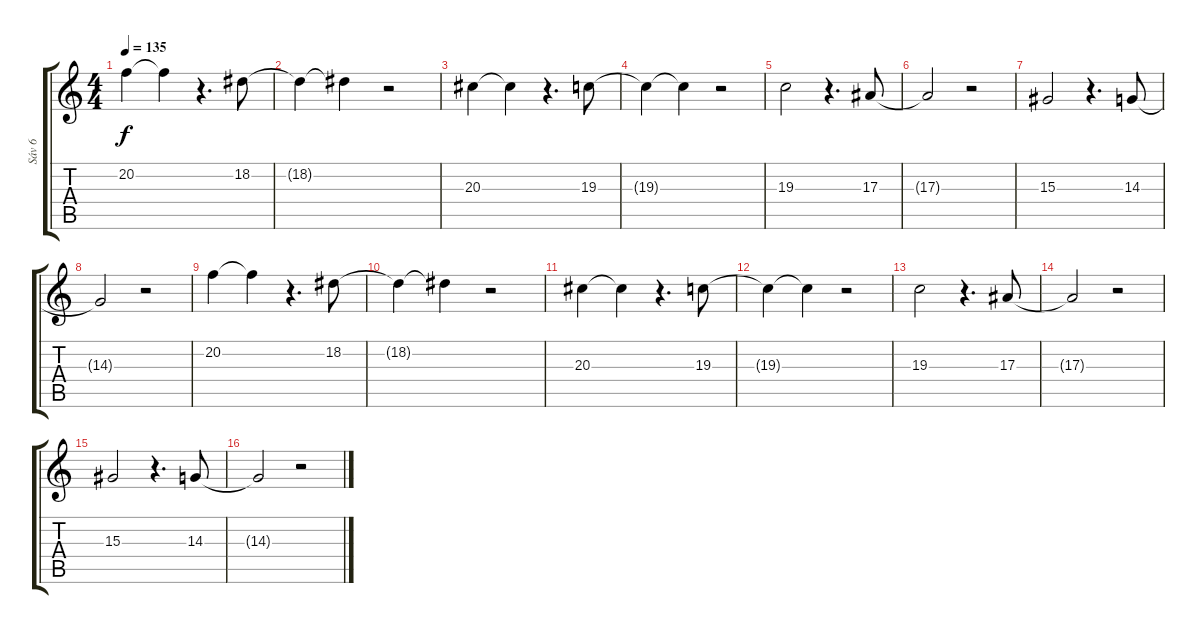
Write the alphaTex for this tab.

\track ("Sáv 6" "Sáv 6") {instrument pad8sweep bank 1}
\staff {score tabs}
\tuning (D4 A3 F3 C3 G2 C2) {hide}
\ts (4 4)
\tempo 135
\clef g2
\ks c
20.2.4{dy f} 20.2{t}.4 r.4{d} 18.2.8 |
18.2{t}.4 18.2{t}.4 r.2 |
20.3.4 20.3{t}.4 r.4{d} 19.3.8 |
19.3{t}.4 19.3{t}.4 r.2 |
19.3.2 r.4{d} 17.3.8 |
17.3{t}.2 r.2 |
15.3.2 r.4{d} 14.3.8 |
14.3{t}.2 r.2 |
20.2.4 20.2{t}.4 r.4{d} 18.2.8 |
18.2{t}.4 18.2{t}.4 r.2 |
20.3.4 20.3{t}.4 r.4{d} 19.3.8 |
19.3{t}.4 19.3{t}.4 r.2 |
19.3.2 r.4{d} 17.3.8 |
17.3{t}.2 r.2 |
15.3.2 r.4{d} 14.3.8 |
14.3{t}.2 r.2
